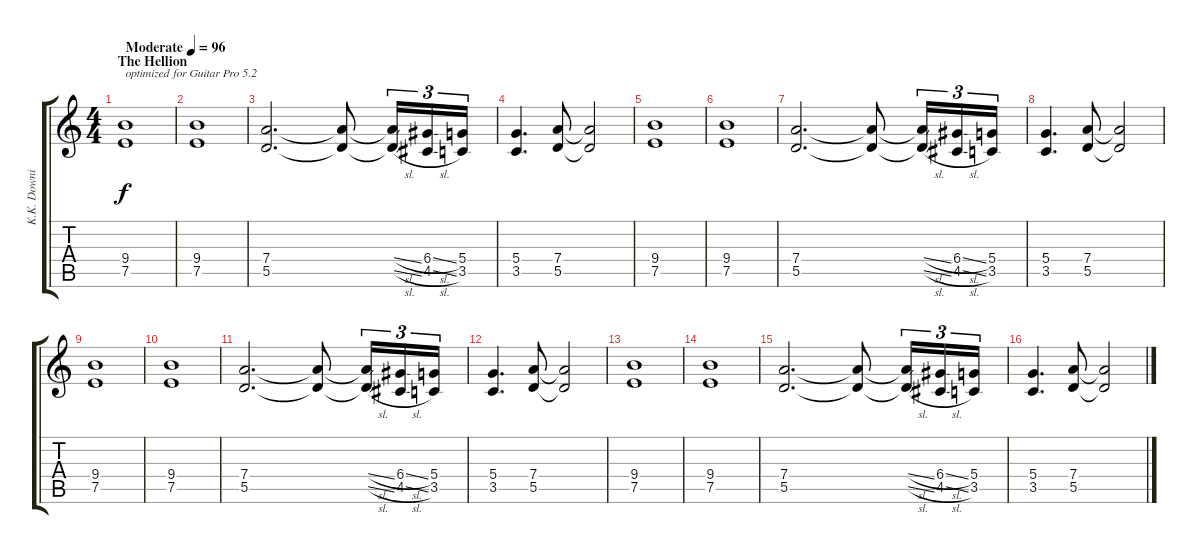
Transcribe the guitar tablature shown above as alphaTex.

\track ("K.K. Downing" "K.K. Downi") {instrument distortionguitar}
\staff {score tabs}
\tuning (E4 B3 G3 D3 A2 E2) {hide}
\ts (4 4)
\section ("" "The Hellion")
\tempo (96 "Moderate")
\clef g2
\ks c
(9.4 7.5).1{txt "optimized for Guitar Pro 5.2" dy f instrument distortionguitar} |
(9.4 7.5).1 |
(7.4 5.5).2{d} (7.4{t} 5.5{t}).8 (7.4{sl t} 5.5{sl t}).16{tu (3 2)} (6.4{sl} 4.5{sl}).16{tu (3 2)} (5.4 3.5).16{tu (3 2)} |
(5.4 3.5).4{d} (7.4 5.5).8 (7.4{t} 5.5{t}).2 |
(9.4 7.5).1 |
(9.4 7.5).1 |
(7.4 5.5).2{d} (7.4{t} 5.5{t}).8 (7.4{sl t} 5.5{sl t}).16{tu (3 2)} (6.4{sl} 4.5{sl}).16{tu (3 2)} (5.4 3.5).16{tu (3 2)} |
(5.4 3.5).4{d} (7.4 5.5).8 (7.4{t} 5.5{t}).2 |
(9.4 7.5).1 |
(9.4 7.5).1 |
(7.4 5.5).2{d} (7.4{t} 5.5{t}).8 (7.4{sl t} 5.5{sl t}).16{tu (3 2)} (6.4{sl} 4.5{sl}).16{tu (3 2)} (5.4 3.5).16{tu (3 2)} |
(5.4 3.5).4{d} (7.4 5.5).8 (7.4{t} 5.5{t}).2 |
(9.4 7.5).1 |
(9.4 7.5).1 |
(7.4 5.5).2{d} (7.4{t} 5.5{t}).8 (7.4{sl t} 5.5{sl t}).16{tu (3 2)} (6.4{sl} 4.5{sl}).16{tu (3 2)} (5.4 3.5).16{tu (3 2)} |
(5.4 3.5).4{d} (7.4 5.5).8 (7.4{t} 5.5{t}).2
